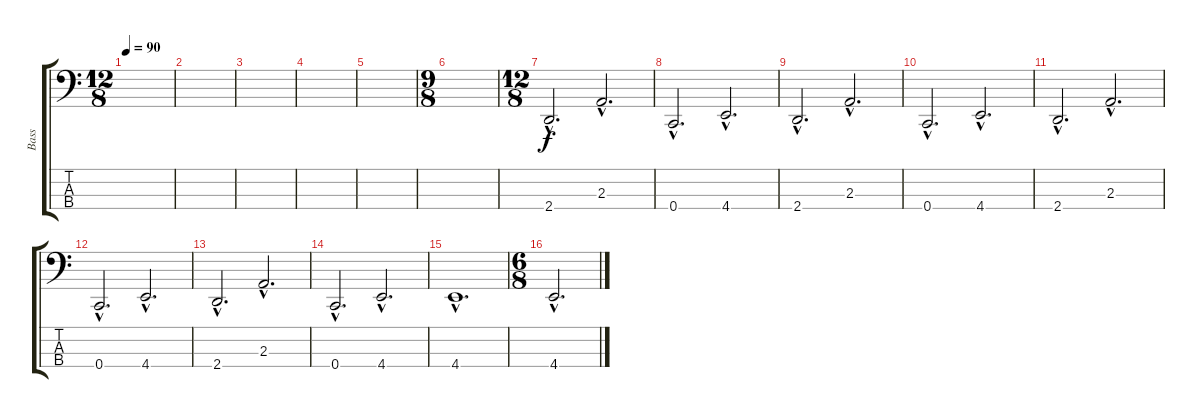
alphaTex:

\track ("Bass" "Bass") {instrument electricbasspick}
\staff {score tabs}
\tuning (F2 C2 G1 C1) {hide}
\ts (12 8)
\tempo 90
\clef f4
\ks c
|
|
|
|
|
\ts (9 8)
|
\ts (12 8)
2.4{hac}.2{d} 2.3{hac}.2{d} |
0.4{hac}.2{d} 4.4{hac}.2{d} |
2.4{hac}.2{d} 2.3{hac}.2{d} |
0.4{hac}.2{d} 4.4{hac}.2{d} |
2.4{hac}.2{d} 2.3{hac}.2{d} |
0.4{hac}.2{d} 4.4{hac}.2{d} |
2.4{hac}.2{d} 2.3{hac}.2{d} |
0.4{hac}.2{d} 4.4{hac}.2{d} |
4.4{hac}.1{d} |
\ts (6 8)
4.4{hac}.2{d}
